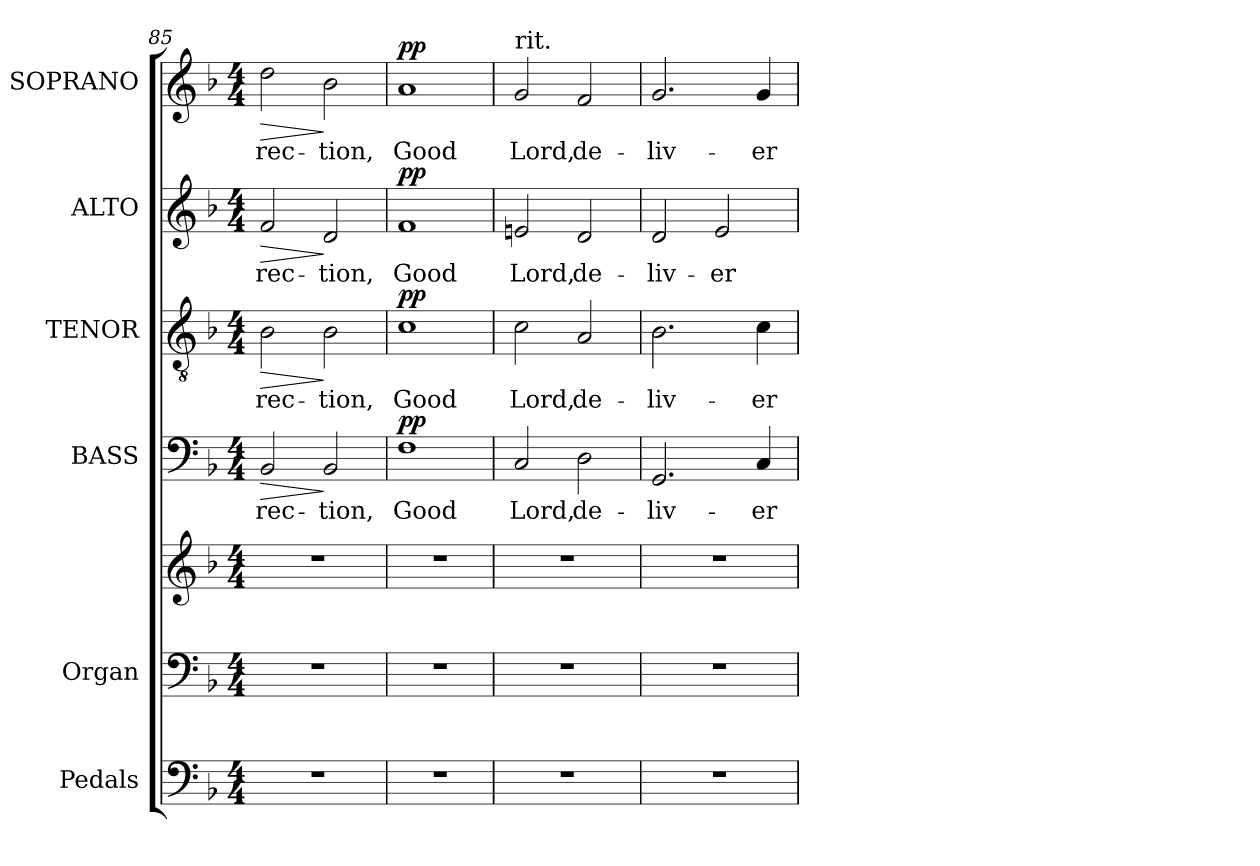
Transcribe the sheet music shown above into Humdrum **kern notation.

**kern	**kern	**kern	**kern	**text	**dynam	**kern	**text	**dynam	**kern	**text	**dynam	**kern	**text	**dynam
*part6	*part5	*part5	*part4	*part4	*part4	*part3	*part3	*part3	*part2	*part2	*part2	*part1	*part1	*part1
*staff7	*staff6	*staff5	*staff4	*staff4	*staff4	*staff3	*staff3	*staff3	*staff2	*staff2	*staff2	*staff1	*staff1	*staff1
*I"Pedals	*I"Organ	*	*I"BASS	*	*	*I"TENOR	*	*	*I"ALTO	*	*	*I"SOPRANO	*	*
*I'Ped.	*I'Org.	*	*I'B.	*	*	*I'T.	*	*	*I'A.	*	*	*I'S.	*	*
*clefF4	*clefF4	*clefG2	*clefF4	*	*	*clefGv2	*	*	*clefG2	*	*	*clefG2	*	*
*	*	*	*	*	*	*ITrd7c12	*	*	*	*	*	*	*	*
*k[b-]	*k[b-]	*k[b-]	*k[b-]	*	*	*k[b-]	*	*	*k[b-]	*	*	*k[b-]	*	*
*F:	*F:	*F:	*F:	*	*	*F:	*	*	*F:	*	*	*F:	*	*
*M4/4	*M4/4	*M4/4	*M4/4	*	*	*M4/4	*	*	*M4/4	*	*	*M4/4	*	*
=85	=85	=85	=85	=85	=85	=85	=85	=85	=85	=85	=85	=85	=85	=85
!	!	!	!	!LO:LY:b:color=#000000	!LO:HP:b	!	!	!	!	!	!	!	!	!
!	!	!	!	!	!	!	!LO:LY:b:color=#000000	!LO:HP:b	!	!	!	!	!	!
!	!	!	!	!	!	!	!	!	!	!LO:LY:b:color=#000000	!LO:HP:b	!	!	!
!	!	!	!	!	!	!	!	!	!	!	!	!	!LO:LY:b:color=#000000	!LO:HP:b
1r	1r	1r	2BB-i/	-rec-	>	2BB-i\	-rec-	>	2fi/	-rec-	>	2ddi\	-rec-	>
!	!	!	!	!LO:LY:b:color=#000000	!	!	!	!	!	!	!	!	!	!
!	!	!	!	!	!	!	!LO:LY:b:color=#000000	!	!	!	!	!	!	!
!	!	!	!	!	!	!	!	!	!	!LO:LY:b:color=#000000	!	!	!	!
!	!	!	!	!	!	!	!	!	!	!	!	!	!LO:LY:b:color=#000000	!
.	.	.	2BB-i/	-tion,	]	2BB-i\	-tion,	]	2di/	-tion,	]	2b-i\	-tion,	]
=86	=86	=86	=86	=86	=86	=86	=86	=86	=86	=86	=86	=86	=86	=86
!	!	!	!	!LO:LY:b:color=#000000	!	!	!	!	!	!	!	!	!	!
!	!	!	!	!	!	!	!LO:LY:b:color=#000000	!	!	!	!	!	!	!
!	!	!	!	!	!	!	!	!	!	!LO:LY:b:color=#000000	!	!	!	!
!	!	!	!	!	!	!	!	!	!	!	!	!	!LO:LY:b:color=#000000	!
1r	1r	1r	1Fi	Good	pp	1Ci	Good	pp	1fi	Good	pp	1ai	Good	pp
=87	=87	=87	=87	=87	=87	=87	=87	=87	=87	=87	=87	=87	=87	=87
!	!	!	!	!LO:LY:b:color=#000000	!	!	!	!	!	!	!	!	!	!
!	!	!	!	!	!	!	!LO:LY:b:color=#000000	!	!	!	!	!	!	!
!	!	!	!	!	!	!	!	!	!	!LO:LY:b:color=#000000	!	!	!	!
!	!	!	!	!	!	!	!	!	!	!	!	!LO:TX:t=rit.	!	!
!	!	!	!	!	!	!	!	!	!	!	!	!	!LO:LY:b:color=#000000	!
1r	1r	1r	2Ci/	Lord,	.	2Ci\	Lord,	.	2eni/	Lord,	.	2gi/	Lord,	.
!	!	!	!	!LO:LY:b:color=#000000	!	!	!	!	!	!	!	!	!	!
!	!	!	!	!	!	!	!LO:LY:b:color=#000000	!	!	!	!	!	!	!
!	!	!	!	!	!	!	!	!	!	!LO:LY:b:color=#000000	!	!	!	!
!	!	!	!	!	!	!	!	!	!	!	!	!	!LO:LY:b:color=#000000	!
.	.	.	2Di\	de-	.	2AAi/	de-	.	2di/	de-	.	2fi/	de-	.
=88	=88	=88	=88	=88	=88	=88	=88	=88	=88	=88	=88	=88	=88	=88
!	!	!	!	!LO:LY:b:color=#000000	!	!	!	!	!	!	!	!	!	!
!	!	!	!	!	!	!	!LO:LY:b:color=#000000	!	!	!	!	!	!	!
!	!	!	!	!	!	!	!	!	!	!LO:LY:b:color=#000000	!	!	!	!
!	!	!	!	!	!	!	!	!	!	!	!	!	!LO:LY:b:color=#000000	!
1r	1r	1r	2.GGi/	-liv-	.	2.BB-i\	-liv-	.	2di/	-liv-	.	2.gi/	-liv-	.
!	!	!	!	!	!	!	!	!	!	!LO:LY:b:color=#000000	!	!	!	!
.	.	.	.	.	.	.	.	.	2ei/	-er	.	.	.	.
!	!	!	!	!LO:LY:b:color=#000000	!	!	!	!	!	!	!	!	!	!
!	!	!	!	!	!	!	!LO:LY:b:color=#000000	!	!	!	!	!	!	!
!	!	!	!	!	!	!	!	!	!	!	!	!	!LO:LY:b:color=#000000	!
.	.	.	4Ci/	-er	.	4Ci\	-er	.	.	.	.	4gi/	-er	.
=	=	=	=	=	=	=	=	=	=	=	=	=	=	=
*-	*-	*-	*-	*-	*-	*-	*-	*-	*-	*-	*-	*-	*-	*-
